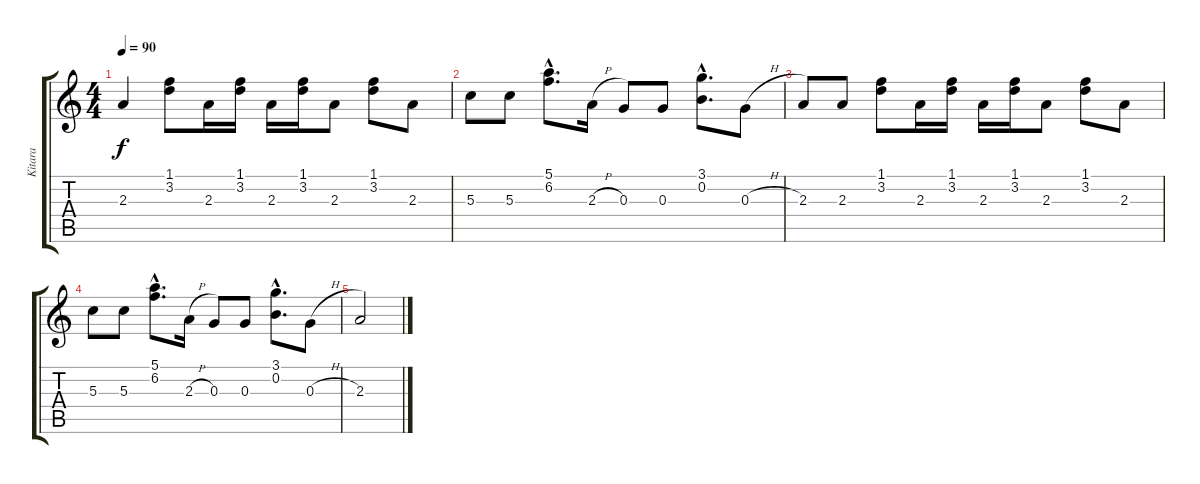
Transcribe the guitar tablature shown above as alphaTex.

\track ("Kitara" "Kitara") {instrument electricguitarclean}
\staff {score tabs}
\tuning (E4 B3 G3 D3 A2 E2) {hide}
\ts (4 4)
\tempo 90
\clef g2
\ks c
2.3.4{dy f} (1.1 3.2).8 2.3.16 (1.1 3.2).16 2.3.16 (1.1 3.2).16 2.3.8 (1.1 3.2).8 2.3.8 |
5.3.8 5.3.8 (5.1{hac} 6.2{hac}).8{d} 2.3{h}.16 0.3.8 0.3.8 (3.1{hac} 0.2{hac}).8{d} 0.3{h}.8 |
2.3.8 2.3.8 (1.1 3.2).8 2.3.16 (1.1 3.2).16 2.3.16 (1.1 3.2).16 2.3.8 (1.1 3.2).8 2.3.8 |
5.3.8 5.3.8 (5.1{hac} 6.2{hac}).8{d} 2.3{h}.16 0.3.8 0.3.8 (3.1{hac} 0.2{hac}).8{d} 0.3{h}.8 |
2.3.2
